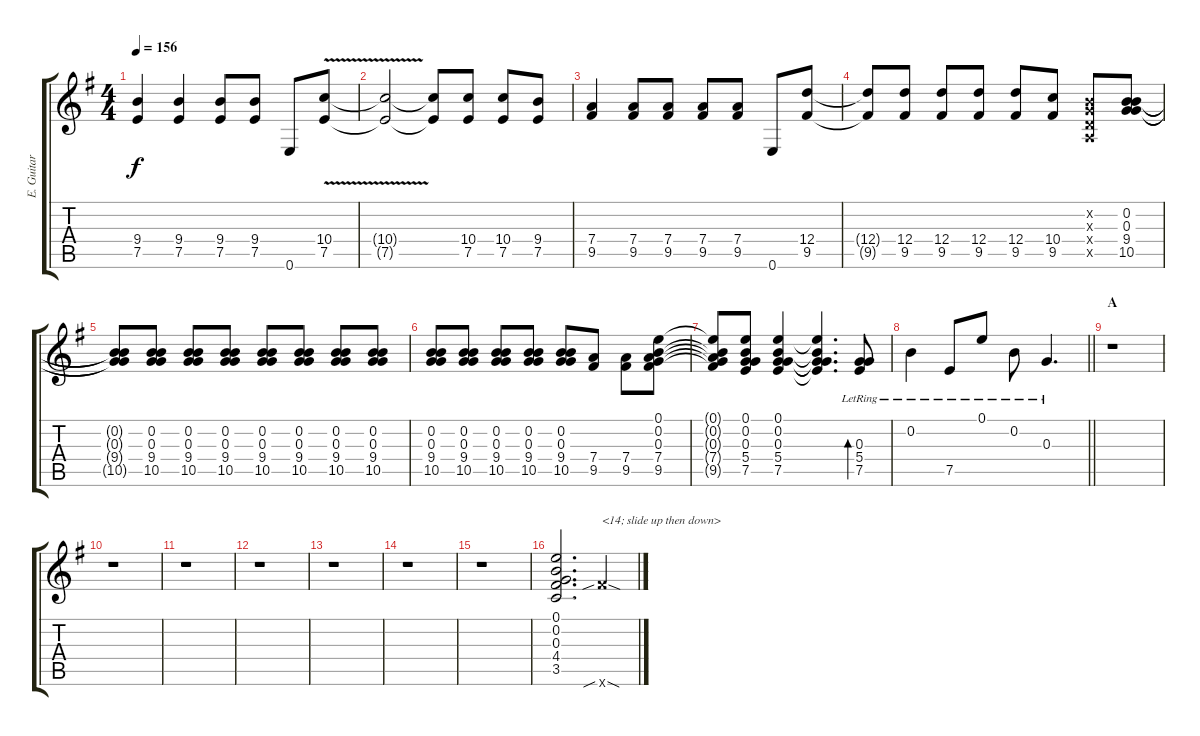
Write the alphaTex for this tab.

\track ("E. Guitar III" "E. Guitar ") {instrument overdrivenguitar}
\staff {score tabs}
\tuning (E4 B3 G3 D3 A2 E2) {hide}
\ts (4 4)
\tempo 156
\clef g2
\ks g
(9.4 7.5).4{dy f} (9.4 7.5).4 (9.4 7.5).8 (9.4 7.5).8 0.6.8 (10.4{v} 7.5{v}).8 |
(10.4{t} 7.5{t}).2 (10.4{t} 7.5{t}).8 (10.4 7.5).8 (10.4 7.5).8 (9.4 7.5).8 |
(7.4 9.5).4 (7.4 9.5).8 (7.4 9.5).8 (7.4 9.5).8 (7.4 9.5).8 0.6.8 (12.4 9.5).8 |
(12.4{t} 9.5{t}).8 (12.4 9.5).8 (12.4 9.5).8 (12.4 9.5).8 (12.4 9.5).8 (10.4 9.5).8 (0.2{x} 0.3{x} 0.4{x} 0.5{x}).8 (0.2 0.3 9.4 10.5).8 |
(0.2{t} 0.3{t} 9.4{t} 10.5{t}).8 (0.2 0.3 9.4 10.5).8 (0.2 0.3 9.4 10.5).8 (0.2 0.3 9.4 10.5).8 (0.2 0.3 9.4 10.5).8 (0.2 0.3 9.4 10.5).8 (0.2 0.3 9.4 10.5).8 (0.2 0.3 9.4 10.5).8 |
(0.2 0.3 9.4 10.5).8 (0.2 0.3 9.4 10.5).8 (0.2 0.3 9.4 10.5).8 (0.2 0.3 9.4 10.5).8 (0.2 0.3 9.4 10.5).8 (7.4 9.5).8 (7.4 9.5).8 (0.1 0.2 0.3 7.4 9.5).8 |
(0.1{t} 0.2{t} 0.3{t} 7.4{t} 9.5{t}).8 (0.1 0.2 0.3 5.4 7.5).8 (0.1 0.2 0.3 5.4 7.5).4 (0.1{t} 0.2{t} 0.3{t} 5.4{t} 7.5{t}).4{d} (0.3{lr} 5.4{lr} 7.5{lr}).8{bd 240} |
\barLineRight lightlight
0.2{lr}.4 7.5{lr}.8 0.1{lr}.8 0.2{lr}.8 0.3{lr}.4{d} |
\section ("" "A")
r.1 |
r.1 |
r.1 |
r.1 |
r.1 |
r.1 |
r.1 |
(0.1 0.2 0.3 4.4 3.5).2{d} 14.6{sib sod x}.4{txt "<14; slide up then down>"}
